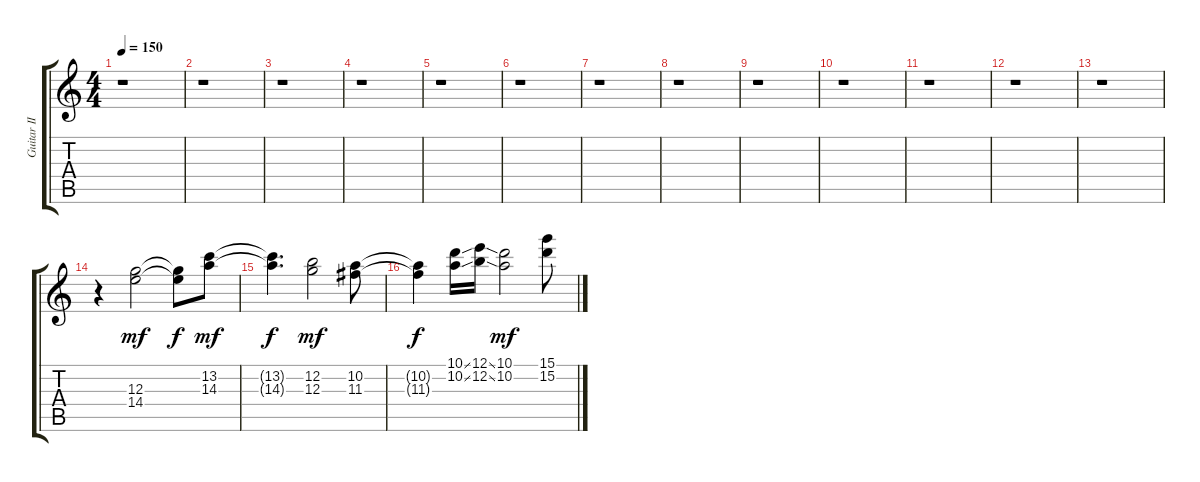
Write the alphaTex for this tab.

\track ("Guitar II" "Guitar II") {instrument distortionguitar}
\staff {score tabs}
\tuning (E4 B3 G3 D3 A2 E2) {hide}
\ts (4 4)
\tempo 150
\clef g2
\ks c
r.1{dy mf} |
r.1 |
r.1 |
r.1 |
r.1 |
r.1 |
r.1 |
r.1 |
r.1 |
r.1 |
r.1 |
r.1 |
r.1 |
r.4 (12.3 14.4).2 (12.3{t} 14.4{t}).8{dy f} (13.2 14.3).8{dy mf} |
(13.2{t} 14.3{t}).4{d dy f} (12.2 12.3).2{dy mf} (10.2 11.3).8 |
(10.2{t} 11.3{t}).4{dy f} (10.1{ss} 10.2{ss}).16 (12.1{ss} 12.2{ss}).16 (10.1 10.2).2{dy mf} (15.1 15.2).8
